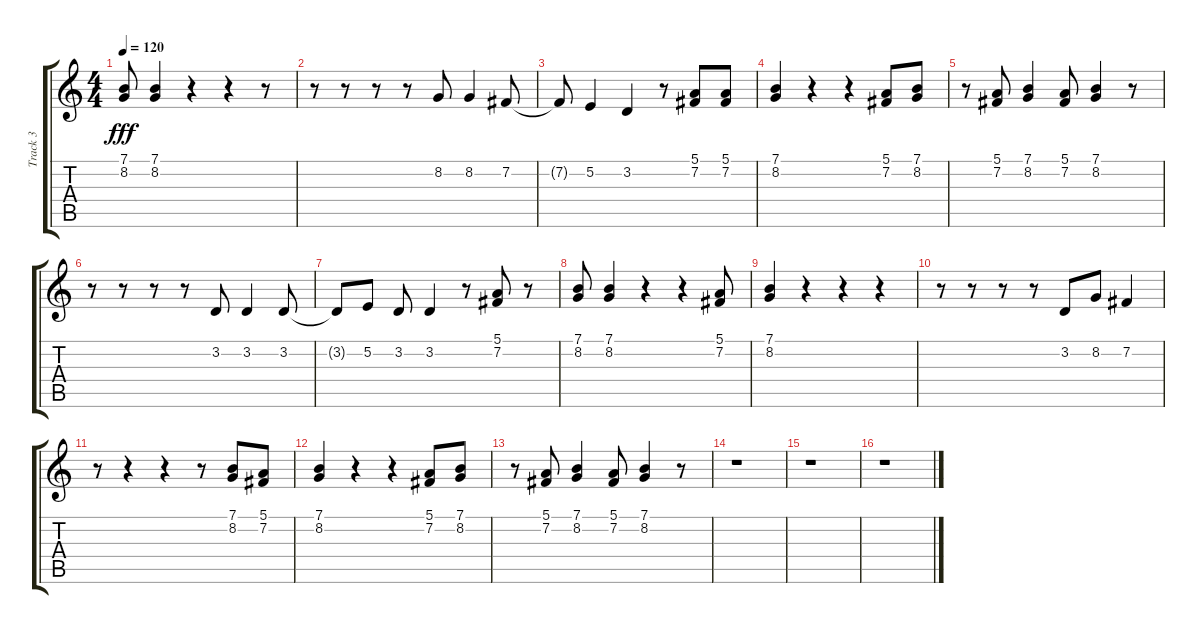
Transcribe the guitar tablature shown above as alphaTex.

\track ("Track 3" "Track 3") {instrument flute}
\staff {score tabs}
\tuning (E4 B3 G3 D3 A2 E2) {hide}
\ts (4 4)
\tempo 120
\clef g2
\ks c
(7.1 8.2).8{dy fff} (7.1 8.2).4 r.4 r.4 r.8 |
r.8 r.8 r.8 r.8 8.2.8 8.2.4 7.2.8 |
7.2{t}.8 5.2.4 3.2.4 r.8 (5.1 7.2).8 (5.1 7.2).8 |
(7.1 8.2).4 r.4 r.4 (5.1 7.2).8 (7.1 8.2).8 |
r.8 (5.1 7.2).8 (7.1 8.2).4 (5.1 7.2).8 (7.1 8.2).4 r.8 |
r.8 r.8 r.8 r.8 3.2.8 3.2.4 3.2.8 |
3.2{t}.8 5.2.8 3.2.8 3.2.4 r.8 (5.1 7.2).8 r.8 |
(7.1 8.2).8 (7.1 8.2).4 r.4 r.4 (5.1 7.2).8 |
(7.1 8.2).4 r.4 r.4 r.4 |
r.8 r.8 r.8 r.8 3.2.8 8.2.8 7.2.4 |
r.8 r.4 r.4 r.8 (7.1 8.2).8 (5.1 7.2).8 |
(7.1 8.2).4 r.4 r.4 (5.1 7.2).8 (7.1 8.2).8 |
r.8 (5.1 7.2).8 (7.1 8.2).4 (5.1 7.2).8 (7.1 8.2).4 r.8 |
r.1 |
r.1 |
r.1
